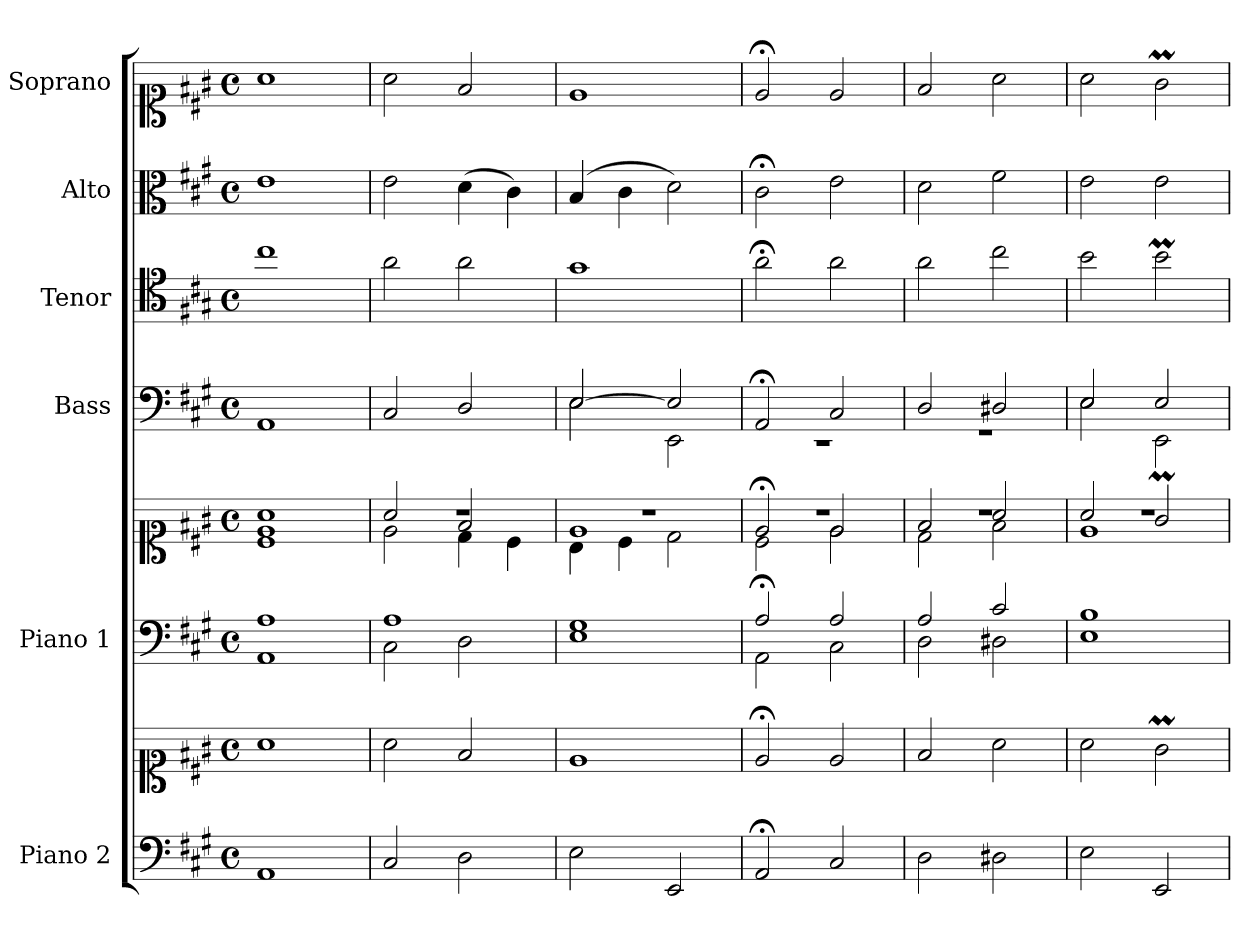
**kern	**kern	**kern	**kern	**kern	**kern	**kern	**kern
*part6	*part6	*part5	*part5	*part4	*part3	*part2	*part1
*staff8	*staff7	*staff6	*staff5	*staff4	*staff3	*staff2	*staff1
*I"Piano 2	*	*I"Piano 1	*	*I"Bass	*I"Tenor	*I"Alto	*I"Soprano
*I'Pno 2	*	*I'Pno 1	*	*I'B.	*I'T.	*I'A.	*I'S.
*clefF4	*clefC1	*clefF4	*clefC1	*clefF4	*clefC4	*clefC3	*clefC1
*	*	*	*	*	*ITrd7c12	*	*
*k[f#c#g#]	*k[f#c#g#]	*k[f#c#g#]	*k[f#c#g#]	*k[f#c#g#]	*k[f#c#g#]	*k[f#c#g#]	*k[f#c#g#]
*A:	*A:	*A:	*A:	*A:	*A:	*A:	*A:
*M4/4	*M4/4	*M4/4	*M4/4	*M4/4	*M4/4	*M4/4	*M4/4
*met(c)	*met(c)	*met(c)	*met(c)	*met(c)	*met(c)	*met(c)	*met(c)
=1	=1	=1	=1	=1	=1	=1	=1
*	*	*^	*^	*	*	*	*
*	*	*	*	*	*^	*	*	*	*
1AA/	1a\	1A/	1AA\	1a/	1e\	1c#/	1AA/	1c#\	1e\	1a\
=2	=2	=2	=2	=2	=2	=2	=2	=2	=2	=2
2C#/	2a\	1A/	2C#\	2a/	2e\	1r	2C#/	2A\	2e\	2a\
2D\	2f#/	.	2D\	2f#/	4d\	.	2D/	2A\	(4d\	2f#/
.	.	.	.	.	4c#\	.	.	.	4c#\)	.
=3	=3	=3	=3	=3	=3	=3	=3	=3	=3	=3
*	*	*	*	*	*	*	*^	*	*	*
2E\	1e/	1G#/	1E\	1e/	4B\	1r	[>2E/	2E\	1G#\	(4B/	1e/
.	.	.	.	.	4c#\	.	.	.	.	4c#\	.
2EE/	.	.	.	.	2d\	.	2E/]	2EE\	.	2d\)	.
=4	=4	=4	=4	=4	=4	=4	=4	=4	=4	=4	=4
2AA;/	2e;</	2A;/	2AA\	2e;</	2c#\	1r	2AA;</	1r	2A;<\	2c#;<\	2e;</
2C#/	2e/	2A/	2C#\	2e/	2e\	.	2C#/	.	2A\	2e\	2e/
=5	=5	=5	=5	=5	=5	=5	=5	=5	=5	=5	=5
2D\	2f#/	2A/	2D\	2f#/	2d\	1r	2D/	1r	2A\	2d\	2f#/
2D#X\	2a\	2c#/	2D#X\	2a/	2f#\	.	2D#X/	.	2c#\	2f#\	2a\
=6	=6	=6	=6	=6	=6	=6	=6	=6	=6	=6	=6
2E\	2a\	1B/	1E\	2a/	1e\	1r	2E/	2E\	2B\	2e\	2a\
2EE/	2g#m\	.	.	2g#m/	.	.	2E/	2EE\	2BM\	2e\	2g#m\
*	*	*v	*v	*	*	*	*v	*v	*	*	*
*	*	*	*v	*v	*v	*	*	*	*
=	=	=	=	=	=	=	=
*-	*-	*-	*-	*-	*-	*-	*-
